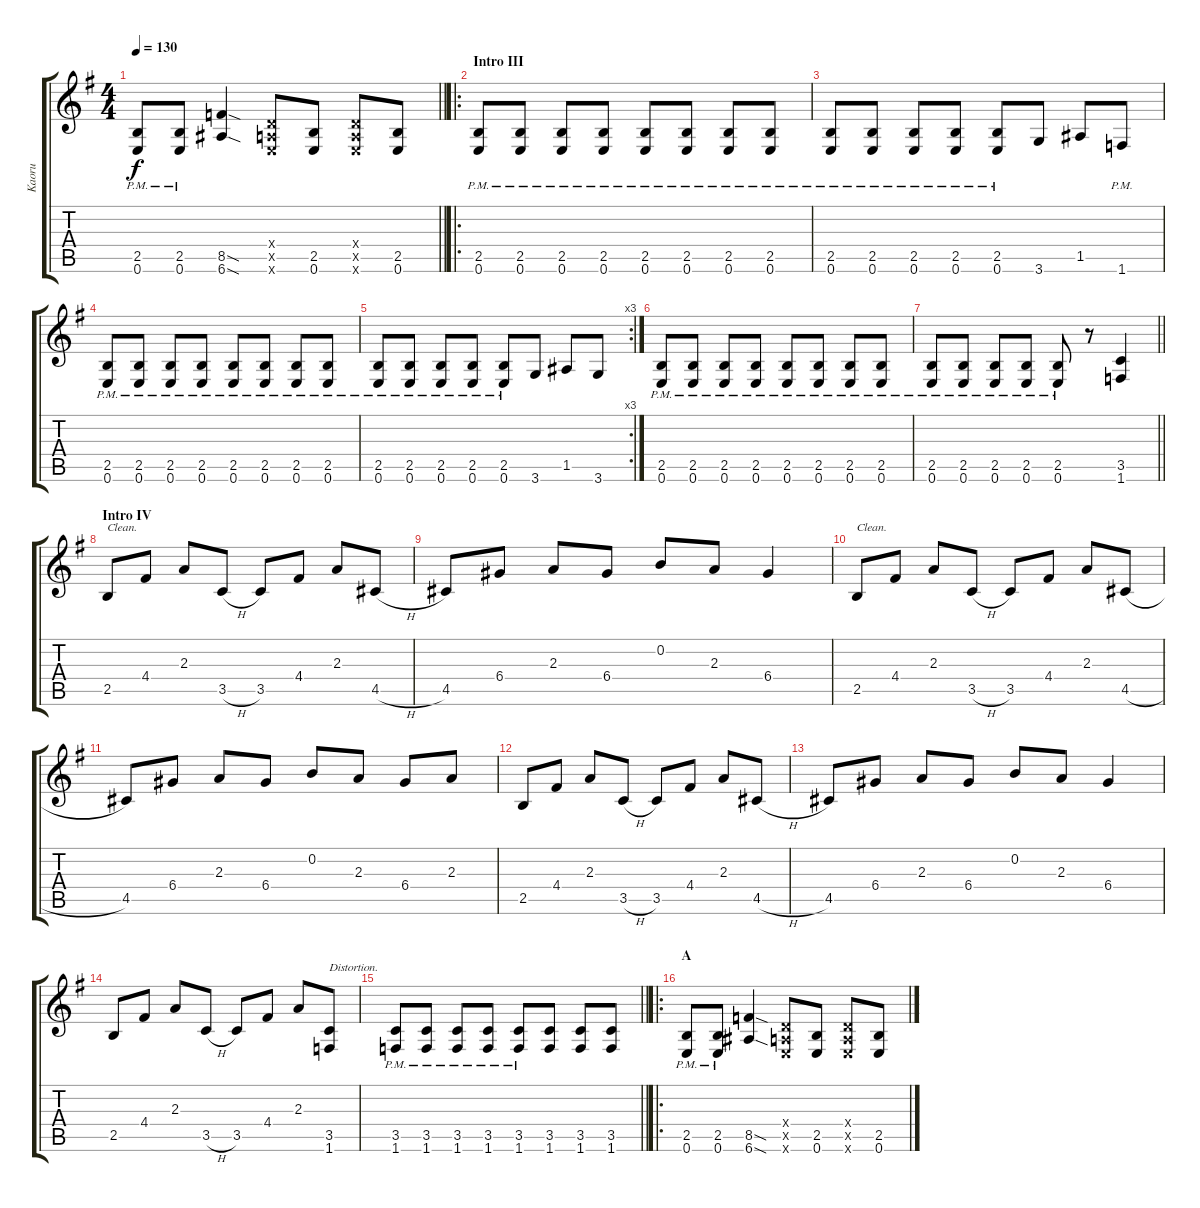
\track ("Kaoru" "Kaoru") {instrument overdrivenguitar}
\staff {score tabs}
\tuning (E4 B3 G3 D3 A2 E2) {hide}
\ts (4 4)
\tempo 130
\clef g2
\barLineRight lightlight
\ks eminor
(2.5{pm} 0.6{pm}).8{dy f} (2.5{pm} 0.6{pm}).8 (8.5{sod} 6.6{sod}).4 (0.4{x} 0.5{x} 0.6{x}).8 (2.5 0.6).8 (0.4{x} 0.5{x} 0.6{x}).8 (2.5 0.6).8 |
\ro
\section ("" "Intro III")
(2.5{pm} 0.6{pm}).8 (2.5{pm} 0.6{pm}).8 (2.5{pm} 0.6{pm}).8 (2.5{pm} 0.6{pm}).8 (2.5{pm} 0.6{pm}).8 (2.5{pm} 0.6{pm}).8 (2.5{pm} 0.6{pm}).8 (2.5{pm} 0.6{pm}).8 |
(2.5{pm} 0.6{pm}).8 (2.5{pm} 0.6{pm}).8 (2.5{pm} 0.6{pm}).8 (2.5{pm} 0.6{pm}).8 (2.5{pm} 0.6{pm}).8 3.6.8 1.5.8 1.6{pm}.8 |
(2.5{pm} 0.6{pm}).8 (2.5{pm} 0.6{pm}).8 (2.5{pm} 0.6{pm}).8 (2.5{pm} 0.6{pm}).8 (2.5{pm} 0.6{pm}).8 (2.5{pm} 0.6{pm}).8 (2.5{pm} 0.6{pm}).8 (2.5{pm} 0.6{pm}).8 |
\rc 3
(2.5{pm} 0.6{pm}).8 (2.5{pm} 0.6{pm}).8 (2.5{pm} 0.6{pm}).8 (2.5{pm} 0.6{pm}).8 (2.5{pm} 0.6{pm}).8 3.6.8 1.5.8 3.6.8 |
(2.5{pm} 0.6{pm}).8 (2.5{pm} 0.6{pm}).8 (2.5{pm} 0.6{pm}).8 (2.5{pm} 0.6{pm}).8 (2.5{pm} 0.6{pm}).8 (2.5{pm} 0.6{pm}).8 (2.5{pm} 0.6{pm}).8 (2.5{pm} 0.6{pm}).8 |
\barLineRight lightlight
(2.5{pm} 0.6{pm}).8 (2.5{pm} 0.6{pm}).8 (2.5{pm} 0.6{pm}).8 (2.5{pm} 0.6{pm}).8 (2.5{pm} 0.6{pm}).8 r.8 (3.5 1.6).4 |
\section ("" "Intro IV")
2.5.8{txt "Clean." instrument electricguitarclean} 4.4.8 2.3.8 3.5{h}.8 3.5.8 4.4.8 2.3.8 4.5{h}.8 |
4.5.8 6.4.8 2.3.8 6.4.8 0.2.8 2.3.8 6.4.4 |
2.5.8{txt "Clean." instrument electricguitarclean} 4.4.8 2.3.8 3.5{h}.8 3.5.8 4.4.8 2.3.8 4.5{h}.8 |
4.5.8 6.4.8 2.3.8 6.4.8 0.2.8 2.3.8 6.4.8 2.3.8 |
2.5.8 4.4.8 2.3.8 3.5{h}.8 3.5.8 4.4.8 2.3.8 4.5{h}.8 |
4.5.8 6.4.8 2.3.8 6.4.8 0.2.8 2.3.8 6.4.4 |
2.5.8 4.4.8 2.3.8 3.5{h}.8 3.5.8 4.4.8 2.3.8 (3.5 1.6).8{txt "Distortion." instrument overdrivenguitar} |
\barLineRight lightlight
(3.5{pm} 1.6{pm}).8 (3.5{pm} 1.6{pm}).8 (3.5{pm} 1.6{pm}).8 (3.5{pm} 1.6{pm}).8 (3.5{pm} 1.6{pm}).8 (3.5 1.6).8 (3.5 1.6).8 (3.5 1.6).8 |
\ro
\section ("" "A")
(2.5{pm} 0.6{pm}).8 (2.5{pm} 0.6{pm}).8 (8.5{sod} 6.6{sod}).4 (0.4{x} 0.5{x} 0.6{x}).8 (2.5 0.6).8 (0.4{x} 0.5{x} 0.6{x}).8 (2.5 0.6).8
